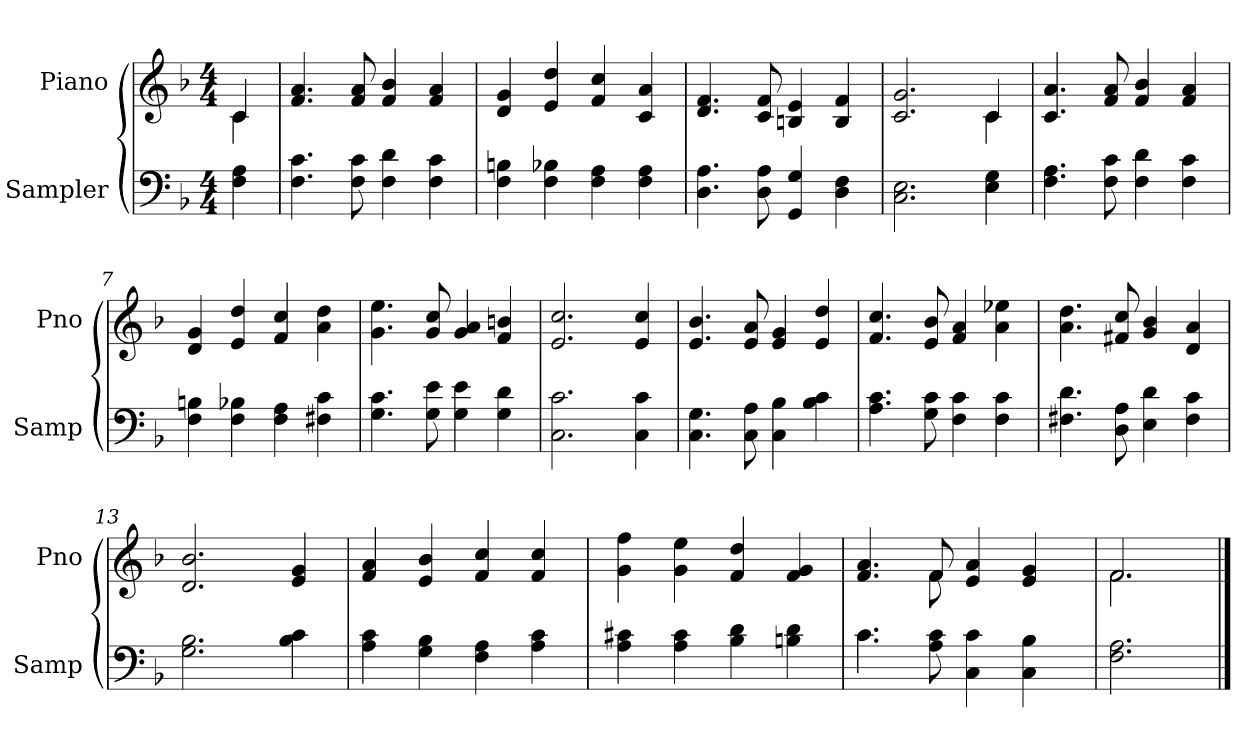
**kern	**kern
*part2	*part1
*staff2	*staff1
*I"Sampler	*I"Piano
*I'Samp	*I'Pno
*clefF4	*clefG2
*k[b-]	*k[b-]
*F:	*F:
*M4/4	*M4/4
=1	=1
*	*^
4F 4A	4c/	4c
*	*v	*v
=2	=2
4.F 4.c	4.f 4.a
8F 8c	8f 8a
4F 4d	4f 4b-
4F 4c	4f 4a
=3	=3
4F 4Bn	4d 4g
4F 4B-X	4e 4dd
4F 4A	4f 4cc
4F 4A	4c 4a
=4	=4
4.D 4.A	4.d 4.f
8D 8A	8c 8f
4GG 4G	4Bn 4e
4D 4F	4B 4f
=5	=5
*	*^
2.C 2.E	2.c 2.g	2.ryy
4E 4G	4c/	4c
*	*v	*v
=6	=6
4.F 4.A	4.c 4.a
8F 8c	8f 8a
4F 4d	4f 4b-
4F 4c	4f 4a
=7	=7
4F 4Bn	4d 4g
4F 4B-X	4e 4dd
4F 4A	4f 4cc
4F#X 4c	4a 4dd
=8	=8
4.G 4.c	4.g 4.ee
8G 8e	8g 8cc
4G 4e	4g 4a
4G 4d	4f 4bn
=9	=9
2.C 2.c	2.e 2.cc
4C 4c	4e 4cc
=10	=10
4.C 4.G	4.e 4.b-
8C 8A	8e 8a
4C 4B-	4e 4g
4B- 4c	4e 4dd
=11	=11
4.A 4.c	4.f 4.cc
8G 8c	8e 8b-
4F 4c	4f 4a
4F 4c	4a 4ee-X
=12	=12
4.F#X 4.d	4.a 4.dd
8D 8A	8f#X 8cc
4E 4d	4g 4b-
4F# 4c	4d 4a
=13	=13
2.G 2.B-	2.d 2.b-
4B- 4c	4e 4g
=14	=14
4A 4c	4f 4a
4G 4B-	4e 4b-
4F 4A	4f 4cc
4A 4c	4f 4cc
=15	=15
4A 4c#X	4g 4ff
4A 4c#	4g 4ee
4B- 4d	4f 4dd
4Bn 4d	4f 4g
=16	=16
*^	*^
4.c\	4.c	4.f 4.a	4.ryy
8A 8c	2ryy	8f/	8f
4C 4c	.	4e 4a	2ryy
4C 4B-	.	4e 4g	.
.	8ryy	.	.
*v	*v	*	*
=17	=17	=17
2.F 2.A	2.f/	2.f
*	*v	*v
==	==
*-	*-
